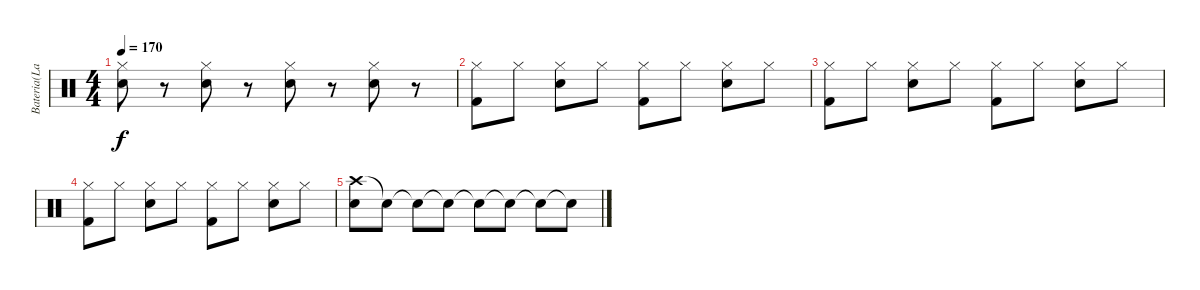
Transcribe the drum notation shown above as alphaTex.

\track ("Bateria(Lavin)" "Bateria(La") {instrument percussion}
\staff {score}
\articulation defaults
\ts (4 4)
\tempo 170
\clef neutral
\ks c
("Hi-Hat (closed)" "Snare (hit) 2").8{dy f} r.8 ("Hi-Hat (closed)" "Snare (hit) 2").8 r.8 ("Hi-Hat (closed)" "Snare (hit) 2").8 r.8 ("Hi-Hat (closed)" "Snare (hit) 2").8 r.8 |
("Hi-Hat (closed)" "Kick (hit) 2").8 "Hi-Hat (closed)".8 ("Hi-Hat (closed)" "Snare (hit) 2").8 "Hi-Hat (closed)".8 ("Hi-Hat (closed)" "Kick (hit) 2").8 "Hi-Hat (closed)".8 ("Hi-Hat (closed)" "Snare (hit) 2").8 "Hi-Hat (closed)".8 |
("Hi-Hat (closed)" "Kick (hit) 2").8 "Hi-Hat (closed)".8 ("Hi-Hat (closed)" "Snare (hit) 2").8 "Hi-Hat (closed)".8 ("Hi-Hat (closed)" "Kick (hit) 2").8 "Hi-Hat (closed)".8 ("Hi-Hat (closed)" "Snare (hit) 2").8 "Hi-Hat (closed)".8 |
("Hi-Hat (closed)" "Kick (hit) 2").8 "Hi-Hat (closed)".8 ("Hi-Hat (closed)" "Snare (hit) 2").8 "Hi-Hat (closed)".8 ("Hi-Hat (closed)" "Kick (hit) 2").8 "Hi-Hat (closed)".8 ("Hi-Hat (closed)" "Snare (hit) 2").8 "Hi-Hat (closed)".8 |
("Crash high (hit)" "Snare (hit) 2").8{volume 0} "Snare (hit)"{t}.8 "Snare (hit)"{t}.8 "Snare (hit)"{t}.8 "Snare (hit)"{t}.8 "Snare (hit)"{t}.8 "Snare (hit)"{t}.8 "Snare (hit)"{t}.8
